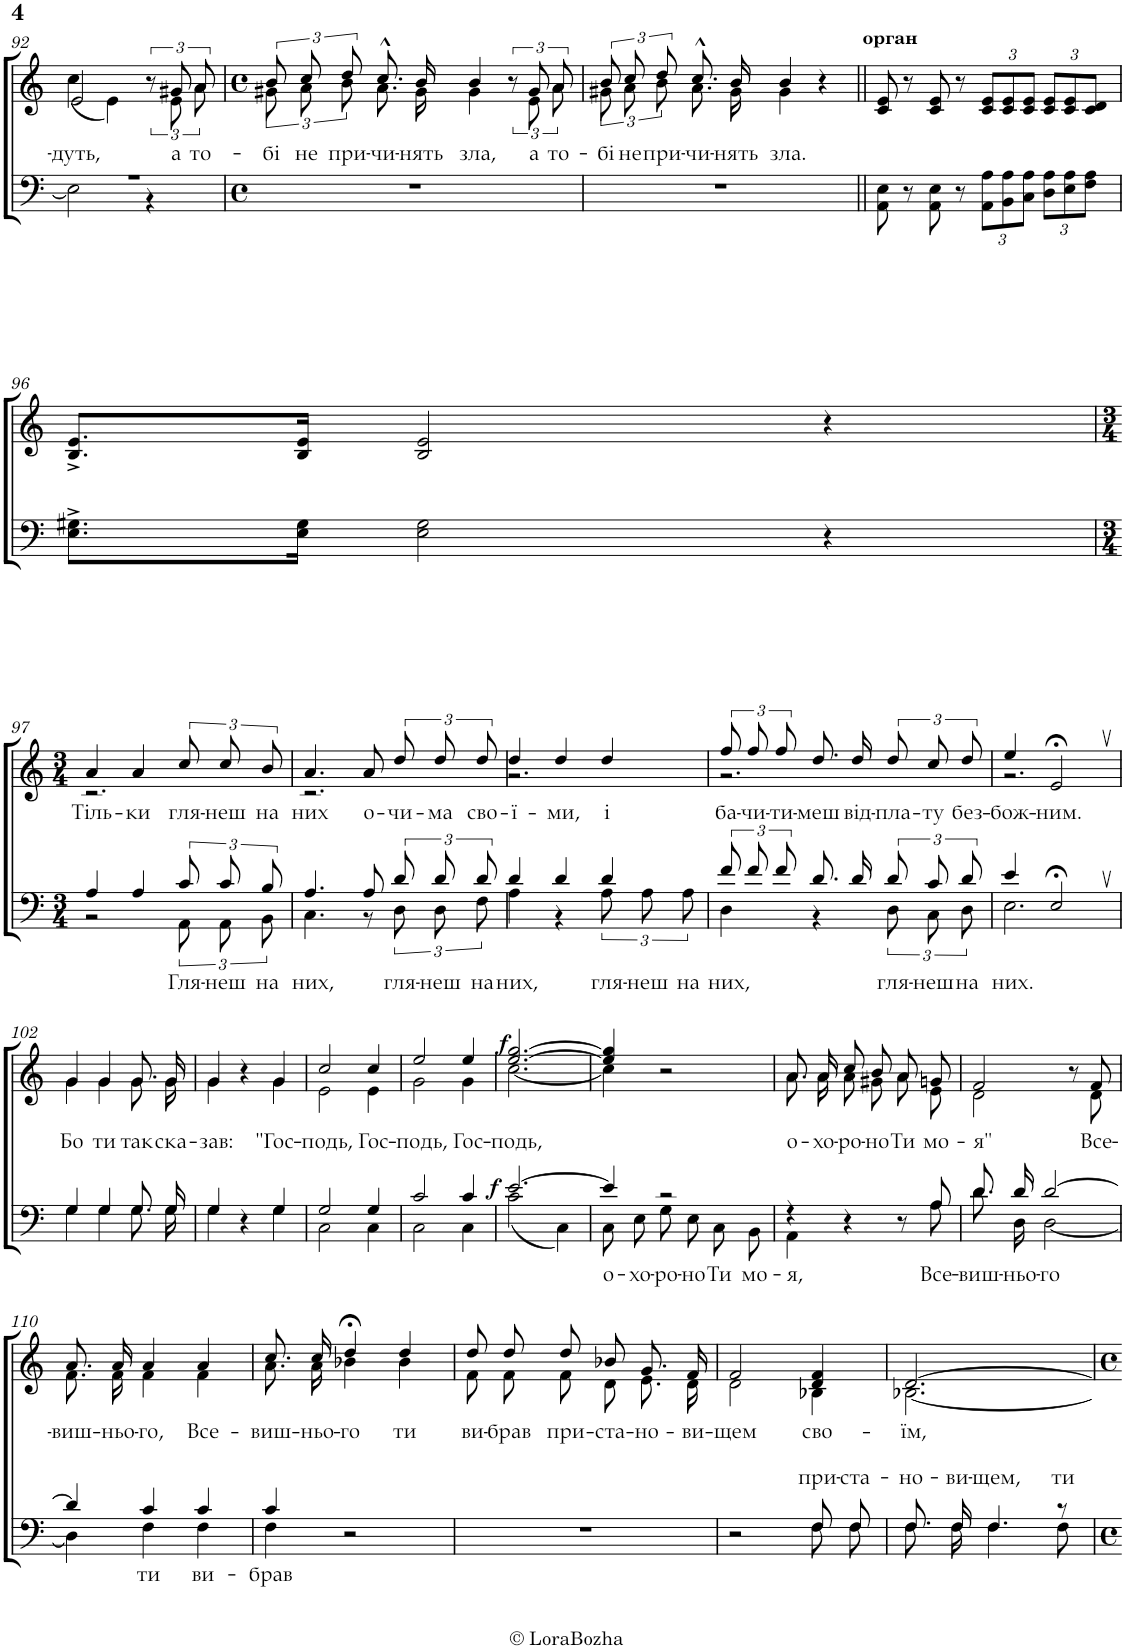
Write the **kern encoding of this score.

**kern	**text	**kern	**text	**dynam
*part1	*part1	*part1	*part1	*part1
*staff2	*staff2	*staff1	*staff1	*staff1/2
*I"Piano	*	*	*	*
*I'Pno	*	*	*	*
!!LO:PB:g=z
*clefF4	*	*clefG2	*	*
*k[]	*	*k[]	*	*
*M3/4	*	*M3/4	*	*
=92	=92	=92	=92	=92
*^	*	*	*	*
!	!	!	!	!LO:LY:b	!
*	*	*	*^	*	*
2.r	2E\]	.	2e/	(4cc\	-дуть,	.
.	.	.	.	4e\)	.	.
.	4r	.	12r	12ryy	.	.
!	!	!	!	!	!LO:LY:b	!
.	.	.	12g#X/	12e\	а	.
!	!	!	!	!	!LO:LY:b	!
.	.	.	12a/	12a\	то-	.
*v	*v	*	*	*	*	*
=93	=93	=93	=93	=93	=93
*M4/4	*	*M4/4	*	*	*
*met(c)	*	*met(c)	*	*	*
!	!	!	!	!LO:LY:b	!
1r	.	12b/	12g#X\	-бі	.
!	!	!	!	!LO:LY:b	!
.	.	12cc/	12a\	не	.
!	!	!	!	!LO:LY:b	!
.	.	12dd/	12b\	при-	.
!	!	!	!	!LO:LY:b	!
.	.	8.cc^^/	8.a\	-чи-	.
!	!	!	!	!LO:LY:b	!
.	.	16b/	16g#\	-нять	.
!	!	!	!	!LO:LY:b	!
.	.	4b/	4g#\	зла,	.
.	.	12r	12ryy	.	.
!	!	!	!	!LO:LY:b	!
.	.	12g#/	12e\	а	.
!	!	!	!	!LO:LY:b	!
.	.	12a/	12a\	то-	.
=94	=94	=94	=94	=94	=94
!	!	!	!	!LO:LY:b	!
1r	.	12b/	12g#X\	-бі	.
!	!	!	!	!LO:LY:b	!
.	.	12cc/	12a\	не	.
!	!	!	!	!LO:LY:b	!
.	.	12dd/	12b\	при-	.
!	!	!	!	!LO:LY:b	!
.	.	8.cc^^/	8.a\	-чи-	.
!	!	!	!	!LO:LY:b	!
.	.	16b/	16g#\	-нять	.
!	!	!	!	!LO:LY:b	!
.	.	4b/	4g#\	зла.	.
.	.	4r	4ryy	.	.
*	*	*v	*v	*	*
=95||	=95||	=95||	=95||	=95||
8AA\ 8E\	.	8c/ 8e/	.	.
8r	.	8r	.	.
8AA\ 8E\	.	8c/ 8e/	.	.
8r	.	8r	.	.
*Xbrackettup	*	*Xbrackettup	*	*
12AA\ 12A\L	.	12c/ 12e/L	.	.
12BB\ 12A\	.	12c/ 12e/	.	.
12C\ 12A\J	.	12c/ 12e/J	.	.
12D\ 12A\L	.	12c/ 12e/L	.	.
12E\ 12A\	.	12c/ 12e/	.	.
12F\ 12A\J	.	12c/ 12d/J	.	.
!!LO:LB:g=z
=96	=96	=96	=96	=96
8.E\^ 8.G#X\^L	.	8.B/^ 8.e/^L	.	.
16E\ 16G#\Jk	.	16B/ 16e/Jk	.	.
2E\ 2G#\	.	2B/ 2e/	.	.
4r	.	4r	.	.
!!LO:LB:g=z
=97	=97	=97	=97	=97
*M3/4	*	*M3/4	*	*
*^	*	*	*	*
!	!	!	!	!LO:LY:b	!
*	*	*	*^	*	*
4A/	2r	.	4a/	2.r	Тіль-	.
!	!	!	!	!	!LO:LY:b	!
4A/	.	.	4a/	.	-ки	.
*brackettup	*	*	*	*	*	*
!	!	!LO:LY:b	!	!	!	!
*	*	*	*brackettup	*	*	*
!	!	!	!	!	!LO:LY:b	!
12c/	12AA\	Гля-	12cc/	.	гля-	.
!	!	!LO:LY:b	!	!	!LO:LY:b	!
12c/	12AA\	-неш	12cc/	.	-неш	.
!	!	!LO:LY:b	!	!	!LO:LY:b	!
12B/	12BB\	на	12b/	.	на	.
=98	=98	=98	=98	=98	=98	=98
!	!	!LO:LY:b	!	!	!LO:LY:b	!
4.A/	4.C\	них,	4.a/	2.r	них	.
!	!	!	!	!	!LO:LY:b	!
8A/	8r	.	8a/	.	о-	.
!	!	!LO:LY:b	!	!	!LO:LY:b	!
12d/	12D\	гля-	12dd/	.	-чи-	.
!	!	!LO:LY:b	!	!	!LO:LY:b	!
12d/	12D\	-неш	12dd/	.	-ма	.
!	!	!LO:LY:b	!	!	!LO:LY:b	!
12d/	12F\	на	12dd/	.	сво-	.
=99	=99	=99	=99	=99	=99	=99
!	!	!LO:LY:b	!	!	!LO:LY:b	!
4d/	4A\	них,	4dd/	2.r	-ї-	.
!	!	!	!	!	!LO:LY:b	!
4d/	4r	.	4dd/	.	-ми,	.
!	!	!LO:LY:b	!	!	!LO:LY:b	!
4d/	12A\	гля-	4dd/	.	і	.
!	!	!LO:LY:b	!	!	!	!
.	12A\	-неш	.	.	.	.
!	!	!LO:LY:b	!	!	!	!
.	12A\	на	.	.	.	.
=100	=100	=100	=100	=100	=100	=100
!	!	!LO:LY:b	!	!	!LO:LY:b	!
12f/	4D\	них,	12ff/	2.r	ба-	.
!	!	!	!	!	!LO:LY:b	!
12f/	.	.	12ff/	.	-чи-	.
!	!	!	!	!	!LO:LY:b	!
12f/	.	.	12ff/	.	-ти-	.
!	!	!	!	!	!LO:LY:b	!
8.d/	4r	.	8.dd/	.	-меш	.
!	!	!	!	!	!LO:LY:b	!
16d/	.	.	16dd/	.	від-	.
!	!	!LO:LY:b	!	!	!LO:LY:b	!
12d/	12D\	гля-	12dd/	.	-пла-	.
!	!	!LO:LY:b	!	!	!LO:LY:b	!
12c/	12C\	-неш	12cc/	.	-ту	.
!	!	!LO:LY:b	!	!	!LO:LY:b	!
12d/	12D\	на	12dd/	.	без-	.
=101	=101	=101	=101	=101	=101	=101
!	!	!LO:LY:b	!	!	!LO:LY:b	!
4e/	2.E\	них.	4ee/	2.r	-бож-	.
!	!	!	!	!	!LO:LY:b	!
2E;<,/	.	.	2e;<,/	.	-ним.	.
!!LO:LB:g=z	!!
=102	=102	=102	=102	=102	=102	=102
!	!	!	!	!	!LO:LY:b	!
4G/	4G\	.	4g/	4g\	Бо	.
!	!	!	!	!	!LO:LY:b	!
4G/	4G\	.	4g/	4g\	ти	.
!	!	!	!	!	!LO:LY:b	!
8.G/	8.G\	.	8.g/	8.g\	так	.
!	!	!	!	!	!LO:LY:b	!
16G/	16G\	.	16g/	16g\	ска-	.
=103	=103	=103	=103	=103	=103	=103
!	!	!	!	!	!LO:LY:b	!
4G/	4G\	.	4g/	4g\	-зав:	.
4r	4ryy	.	4r	4ryy	.	.
!	!	!	!	!	!LO:LY:b	!
4G/	4G\	.	4g/	4g\	"Гос-	.
=104	=104	=104	=104	=104	=104	=104
!	!	!	!	!	!LO:LY:b	!
2G/	2C\	.	2cc/	2e\	-подь,	.
!	!	!	!	!	!LO:LY:b	!
4G/	4C\	.	4cc/	4e\	Гос-	.
=105	=105	=105	=105	=105	=105	=105
!	!	!	!	!	!LO:LY:b	!
2c/	2C\	.	2ee/	2g\	-подь,	.
!	!	!	!	!	!LO:LY:b	!LO:DY:b
4c/	4C\	.	4ee/	4g\	Гос-	f
=106	=106	=106	=106	=106	=106	=106
!	!	!	!	!	!LO:LY:b	!LO:DY:a=2
[2.e/	2c\	.	[2.ee/ [2.gg/	[2.cc\	-подь,	f
.	4C\	.	.	.	.	.
=107	=107	=107	=107	=107	=107	=107
!	!	!LO:LY:b	!	!	!	!
4e/]	8C\	о-	4ee/] 4gg/]	4cc\]	.	.
!	!	!LO:LY:b	!	!	!	!
.	8E\	-хо-	.	.	.	.
!	!	!LO:LY:b	!	!	!	!
2r	8G\	-ро-	2r	2ryy	.	.
!	!	!LO:LY:b	!	!	!	!
.	8E\	-но	.	.	.	.
!	!	!LO:LY:b	!	!	!	!
.	8C\	Ти	.	.	.	.
!	!	!LO:LY:b	!	!	!	!
.	8BB\	мо-	.	.	.	.
=108	=108	=108	=108	=108	=108	=108
!	!	!LO:LY:b	!	!	!LO:LY:b	!
4r	4AA\	-я,	8.a/	8.a\	о-	.
!	!	!	!	!	!LO:LY:b	!
.	.	.	16a/	16a\	-хо-	.
!	!	!	!	!	!LO:LY:b	!
4r	4.ryy	.	8cc/	8a\	-ро-	.
!	!	!	!	!	!LO:LY:b	!
.	.	.	8b/	8g#X\	-но	.
!	!	!	!	!	!LO:LY:b	!
8r	.	.	8a/	8a\	Ти	.
!	!	!LO:LY:b	!	!	!LO:LY:b	!
8A/	8A\	Все-	8gn/	8e\	мо-	.
=109	=109	=109	=109	=109	=109	=109
!	!	!LO:LY:b	!	!	!LO:LY:b	!
8.d/	8.d\	-виш-	2f/	2d\	-я"	.
!	!	!LO:LY:b	!	!	!	!
16d/	16D\	-ньо-	.	.	.	.
!	!	!LO:LY:b	!	!	!	!
[2d/	[2D\	-го	.	.	.	.
.	.	.	8r	8ryy	.	.
!	!	!	!	!	!LO:LY:b	!
.	.	.	8f/	8d\	Все-	.
!!LO:LB:g=z	!!
=110	=110	=110	=110	=110	=110	=110
!	!	!	!	!	!LO:LY:b	!
4d/]	4D\]	.	8.a/	8.f\	-виш-	.
!	!	!	!	!	!LO:LY:b	!
.	.	.	16a/	16f\	-ньо-	.
!	!	!LO:LY:b	!	!	!LO:LY:b	!
4c/	4F\	ти	4a/	4f\	-го,	.
!	!	!LO:LY:b	!	!	!LO:LY:b	!
4c/	4F\	ви-	4a/	4f\	Все-	.
=111	=111	=111	=111	=111	=111	=111
!	!	!LO:LY:b	!	!	!LO:LY:b	!
4c/	4F\	-брав	8.cc/	8.a\	-виш-	.
!	!	!	!	!	!LO:LY:b	!
.	.	.	16cc/	16a\	-ньо-	.
!	!	!	!	!	!LO:LY:b	!
2r	2ryy	.	4dd;</	4b-X\	-го	.
!	!	!	!	!	!LO:LY:b	!
.	.	.	4dd/	4b-\	ти	.
*v	*v	*	*	*	*	*
=112	=112	=112	=112	=112	=112
!	!	!	!	!LO:LY:b	!
2.r	.	8dd/	8f\	ви-	.
!	!	!	!	!LO:LY:b	!
.	.	8dd/	8f\	-брав	.
!	!	!	!	!LO:LY:b	!
.	.	8dd/	8f\	при-	.
!	!	!	!	!LO:LY:b	!
.	.	8b-X/	8d\	-ста-	.
!	!	!	!	!LO:LY:b	!
.	.	8.g/	8.e\	-но-	.
!	!	!	!	!LO:LY:b	!
.	.	16f/	16d\	-ви-	.
=113	=113	=113	=113	=113	=113
*^	*	*	*	*	*
!	!	!	!	!	!LO:LY:b	!
2r	2ryy	.	2f/	2d\	-щем	.
!	!	!LO:LY:a	!	!	!LO:LY:b	!
8F/	8F\	при-	4d/ 4f/	4B-X\	сво-	.
!	!	!LO:LY:a	!	!	!	!
8F/	8F\	-ста-	.	.	.	.
=114	=114	=114	=114	=114	=114	=114
!	!	!LO:LY:a	!	!	!LO:LY:b	!
8.F/	8.F\	-но-	[2.d/	[2.B-X\	-їм,	.
!	!	!LO:LY:a	!	!	!	!
16F/	16F\	-ви-	.	.	.	.
!	!	!LO:LY:a	!	!	!	!
4.F/	4.F\	-щем,	.	.	.	.
!	!	!LO:LY:a	!	!	!	!
8r	8F\	-ти	.	.	.	.
*v	*v	*	*	*	*	*
*	*	*v	*v	*	*
=	=	=	=	=
*-	*-	*-	*-	*-
